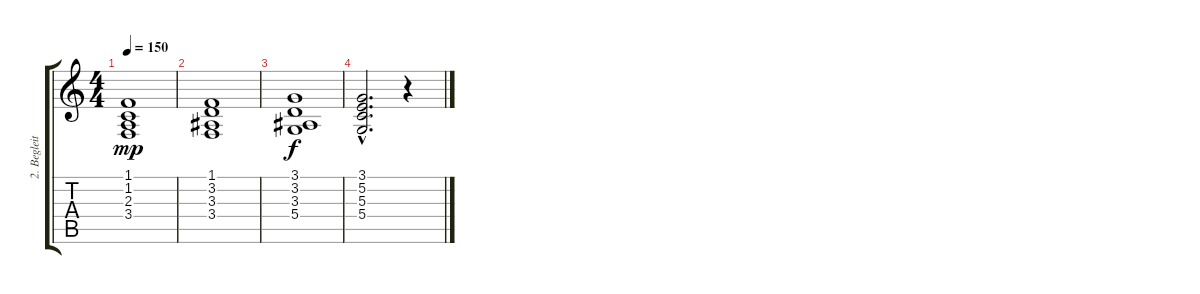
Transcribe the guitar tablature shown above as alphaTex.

\track ("2. Begleitstimme" "2. Begleit") {instrument choiraahs}
\staff {score tabs}
\tuning (E4 B3 G3 D3 A2 E2) {hide}
\ts (4 4)
\tempo 150
\clef g2
\ks c
(1.1 1.2 2.3 3.4).1{dy mp} |
(1.1 3.2 3.3 3.4).1 |
(3.1 3.2 3.3 5.4).1{dy f} |
(3.1{hac} 5.2{hac} 5.3{hac} 5.4{hac}).2{d} r.4
